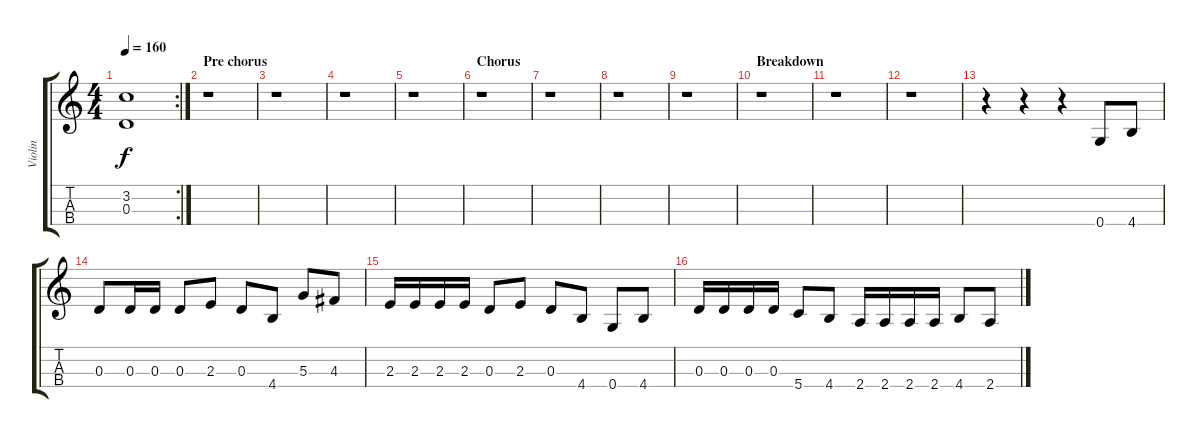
\track ("Violin" "Violin") {instrument violin}
\staff {score tabs}
\tuning (E5 A4 D4 G3) {hide}
\rc 2
\ts (4 4)
\tempo 160
\clef g2
\ks c
(3.2 0.3).1{dy f} |
\section ("" "Pre chorus")
r.1 |
r.1 |
r.1 |
r.1 |
\section ("" "Chorus")
r.1 |
r.1 |
r.1 |
r.1 |
\section ("" "Breakdown")
r.1 |
r.1 |
r.1 |
r.4 r.4 r.4 0.4.8 4.4.8 |
0.3.8 0.3.16 0.3.16 0.3.8 2.3.8 0.3.8 4.4.8 5.3.8 4.3.8 |
2.3.16 2.3.16 2.3.16 2.3.16 0.3.8 2.3.8 0.3.8 4.4.8 0.4.8 4.4.8 |
0.3.16 0.3.16 0.3.16 0.3.16 5.4.8 4.4.8 2.4.16 2.4.16 2.4.16 2.4.16 4.4.8 2.4.8
